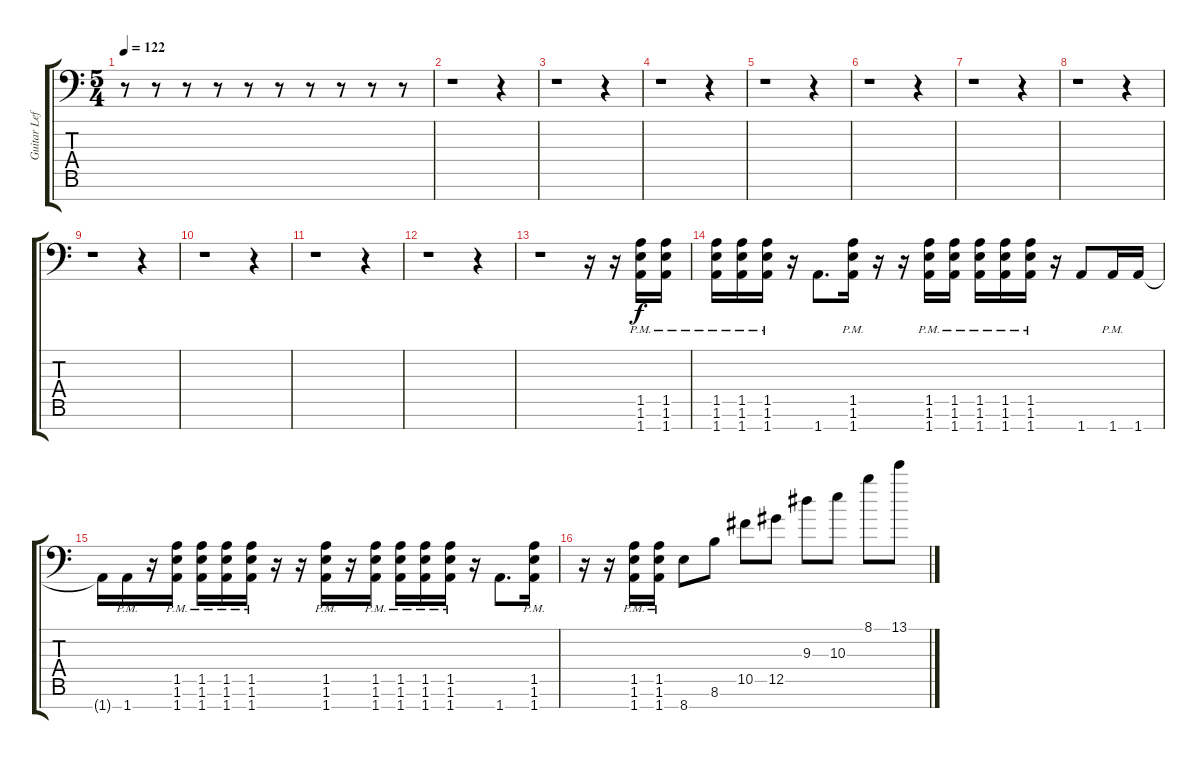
\track ("Guitar Left" "Guitar Lef") {instrument distortionguitar}
\staff {score tabs}
\tuning (Eb4 Bb3 Gb3 Db3 Ab2 Eb2 Ab1) {hide}
\ts (5 4)
\tempo 122
\clef f4
\ks c
r.8{dy f} r.8 r.8 r.8 r.8 r.8 r.8 r.8 r.8 r.8 |
r.1 r.4 |
r.1 r.4 |
r.1 r.4 |
r.1 r.4 |
r.1 r.4 |
r.1 r.4 |
r.1 r.4 |
r.1 r.4 |
r.1 r.4 |
r.1 r.4 |
r.1 r.4 |
r.1 r.16 r.16 (1.5{pm} 1.6{pm} 1.7{pm}).16 (1.5{pm} 1.6{pm} 1.7{pm}).16 |
(1.5{pm} 1.6{pm} 1.7{pm}).16 (1.5{pm} 1.6{pm} 1.7{pm}).16 (1.5{pm} 1.6{pm} 1.7{pm}).16 r.16 1.7.8{d} (1.5{pm} 1.6{pm} 1.7{pm}).16 r.16 r.16 (1.5{pm} 1.6{pm} 1.7{pm}).16 (1.5{pm} 1.6{pm} 1.7{pm}).16 (1.5{pm} 1.6{pm} 1.7{pm}).16 (1.5{pm} 1.6{pm} 1.7{pm}).16 (1.5{pm} 1.6{pm} 1.7{pm}).16 r.16 1.7.8 1.7{pm}.16 1.7.16 |
1.7{t}.16 1.7{pm}.16 r.16 (1.5{pm} 1.6{pm} 1.7{pm}).16 (1.5{pm} 1.6{pm} 1.7{pm}).16 (1.5{pm} 1.6{pm} 1.7{pm}).16 (1.5{pm} 1.6{pm} 1.7{pm}).16 r.16 r.16 (1.5{pm} 1.6{pm} 1.7{pm}).16 r.16 (1.5{pm} 1.6{pm} 1.7{pm}).16 (1.5{pm} 1.6{pm} 1.7{pm}).16 (1.5{pm} 1.6{pm} 1.7{pm}).16 (1.5{pm} 1.6{pm} 1.7{pm}).16 r.16 1.7.8{d} (1.5{pm} 1.6{pm} 1.7{pm}).16 |
r.16 r.16 (1.5{pm} 1.6{pm} 1.7{pm}).16 (1.5{pm} 1.6{pm} 1.7{pm}).16 8.7.8 8.6.8 10.5.8 12.5.8 9.3.8 10.3.8 8.1.8 13.1.8
